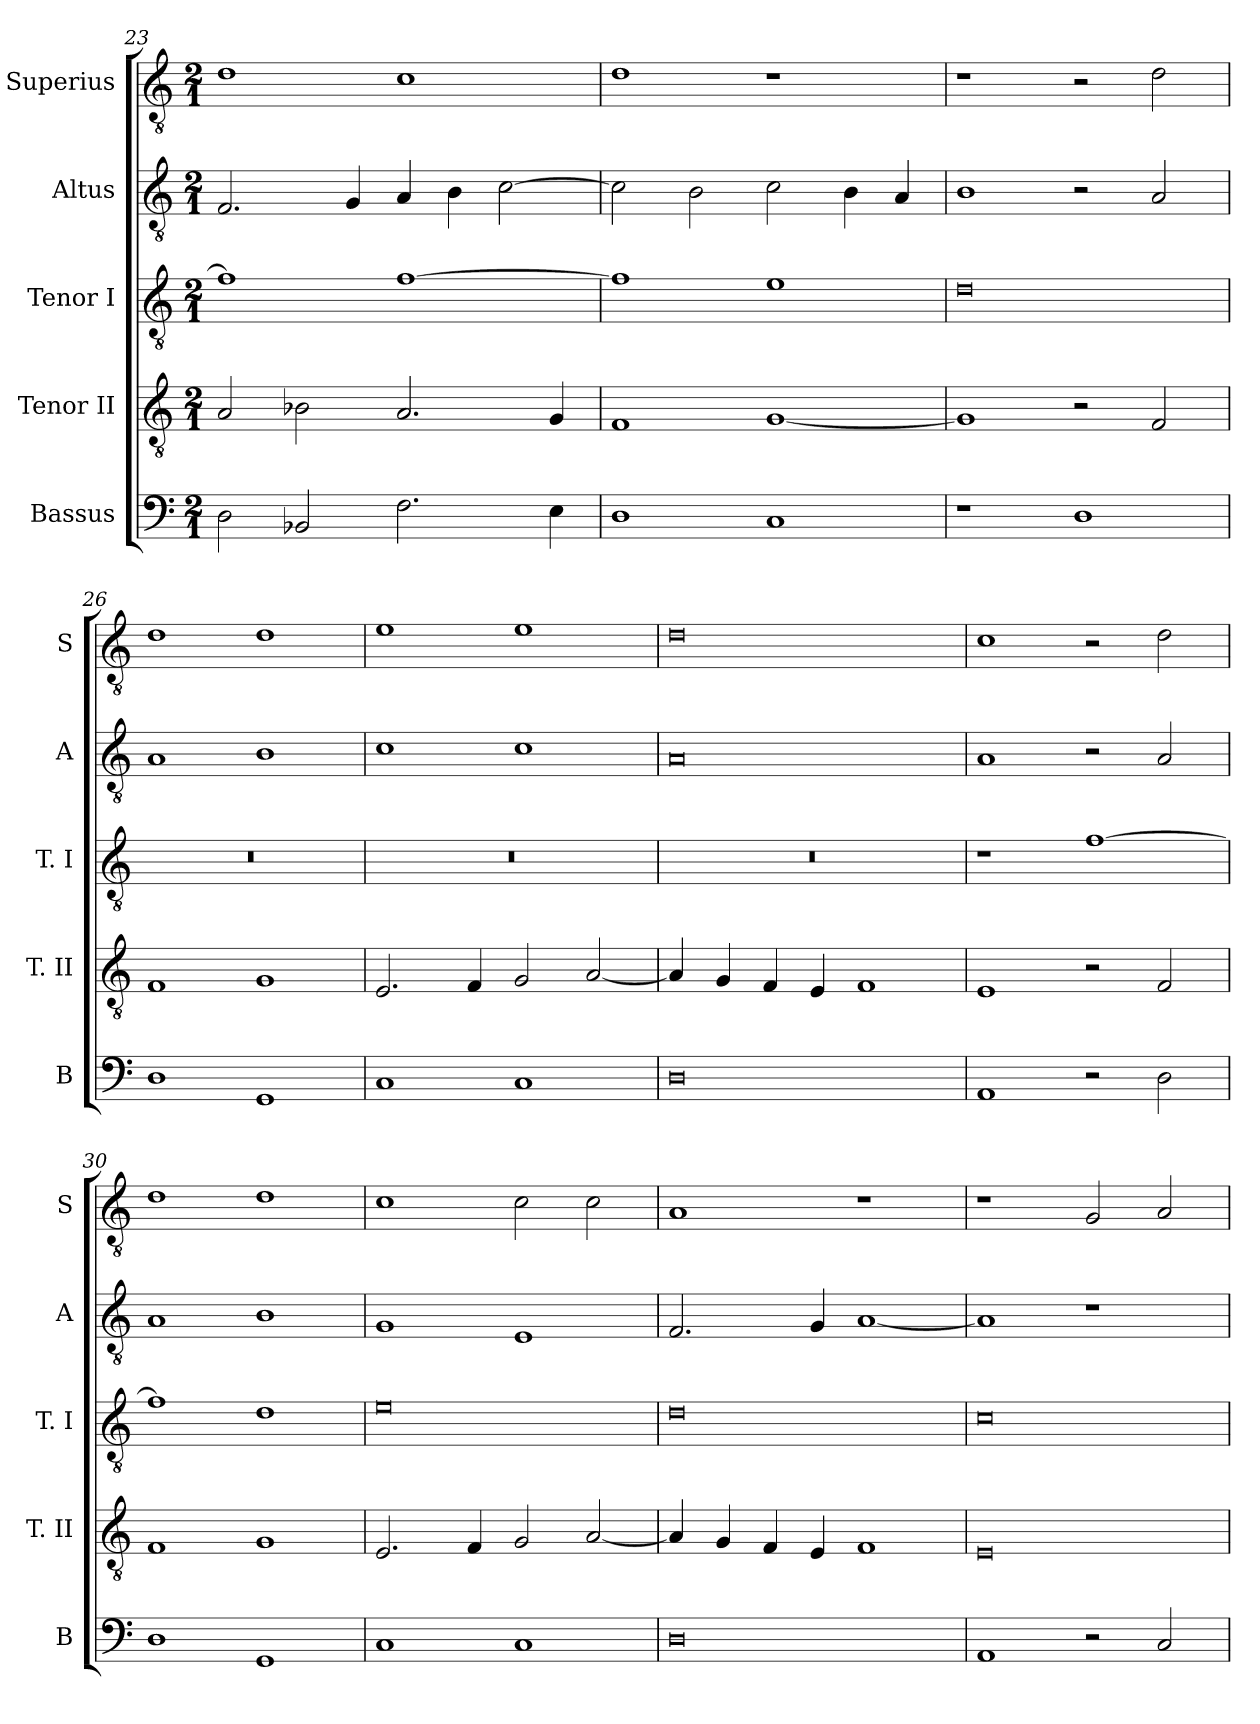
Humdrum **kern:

**kern	**kern	**kern	**kern	**kern
*part5	*part4	*part3	*part2	*part1
*staff5	*staff4	*staff3	*staff2	*staff1
*I"Bassus	*I"Tenor II	*I"Tenor I	*I"Altus	*I"Superius
*I'B	*I'T. II	*I'T. I	*I'A	*I'S
*clefF4	*clefGv2	*clefGv2	*clefGv2	*clefGv2
*k[]	*k[]	*k[]	*k[]	*k[]
*C:	*C:	*C:	*C:	*C:
*M2/1	*M2/1	*M2/1	*M2/1	*M2/1
=23	=23	=23	=23	=23
2D	2A	1f]	2.F	1d
2BB-X	2B-X	.	.	.
.	.	.	4G	.
2.F	2.A	[1f	4A	1c
.	.	.	4B	.
.	.	.	[2c	.
4E	4G	.	.	.
=24	=24	=24	=24	=24
1D	1F	1f]	2c]	1d
.	.	.	2B	.
1C	[1G	1e	2c	1r
.	.	.	4B	.
.	.	.	4A	.
=25	=25	=25	=25	=25
1r	1G]	0d	1B	1r
1D	2r	.	2r	2r
.	2F	.	2A	2d
=26	=26	=26	=26	=26
1D	1F	0r	1A	1d
1GG	1G	.	1B	1d
=27	=27	=27	=27	=27
1C	2.E	0r	1c	1e
.	4F	.	.	.
1C	2G	.	1c	1e
.	[2A	.	.	.
=28	=28	=28	=28	=28
0D	4A]	0r	0A	0d
.	4G	.	.	.
.	4F	.	.	.
.	4E	.	.	.
.	1F	.	.	.
=29	=29	=29	=29	=29
1AA	1E	1r	1A	1c
2r	2r	[1f	2r	2r
2D	2F	.	2A	2d
=30	=30	=30	=30	=30
1D	1F	1f]	1A	1d
1GG	1G	1d	1B	1d
=31	=31	=31	=31	=31
1C	2.E	0e	1G	1c
.	4F	.	.	.
1C	2G	.	1E	2c
.	[2A	.	.	2c
=32	=32	=32	=32	=32
0D	4A]	0d	2.F	1A
.	4G	.	.	.
.	4F	.	.	.
.	4E	.	4G	.
.	1F	.	[1A	1r
=33	=33	=33	=33	=33
1AA	0E	0c	1A]	1r
2r	.	.	1r	2G
2C	.	.	.	2A
=	=	=	=	=
*-	*-	*-	*-	*-
